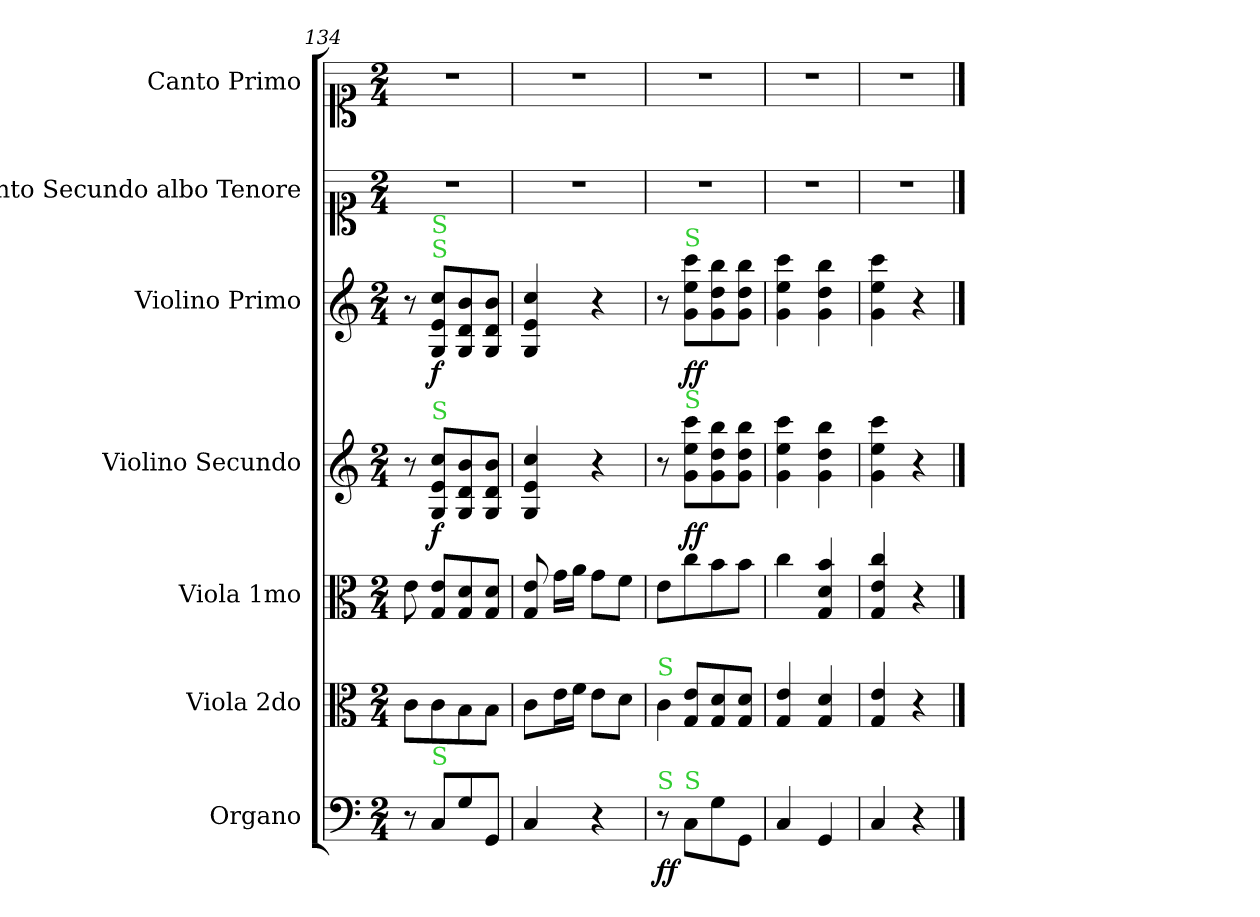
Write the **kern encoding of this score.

**kern	**dynam	**kern	**kern	**kern	**dynam	**kern	**dynam	**kern	**kern
*part7	*part7	*part6	*part5	*part4	*part4	*part3	*part3	*part2	*part1
*staff7	*staff7	*staff6	*staff5	*staff4	*staff4	*staff3	*staff3	*staff2	*staff1
*I"Organo	*	*I"Viola 2do	*I"Viola 1mo	*I"Violino Secundo	*	*I"Violino Primo	*	*I"Canto Secundo albo Tenore	*I"Canto Primo
*I'Org	*	*	*	*	*	*I'Vn I	*	*	*I'C I
*clefF4	*	*clefC3	*clefC3	*clefG2	*	*clefG2	*	*clefC1	*clefC1
*k[]	*	*k[]	*k[]	*k[]	*	*k[]	*	*k[]	*k[]
*M2/4	*	*M2/4	*M2/4	*M2/4	*	*M2/4	*	*M2/4	*M2/4
=134	=134	=134	=134	=134	=134	=134	=134	=134	=134
8r	.	8c\L	8e\	8r	.	8r	.	2r	2r
!	!	!	!	!	!	!LO:TX:a:color=limegreen:t=S	!	!	!
!	!	!	!	!	!	!LO:TX:a:color=limegreen:t=S	!	!	!
!	!	!	!	!LO:TX:a:color=limegreen:t=S	!	!	!	!	!
!LO:TX:a:color=limegreen:t=S	!	!	!	!	!	!	!	!	!
!	!	!	!	!	!LO:DY:b	!	!LO:DY:b	!	!
8C/L	.	8c\	8G/ 8e/L	8G/ 8e/ 8cc/L	f	8G/ 8e/ 8cc/L	f	.	.
8G\	.	8B\	8G/ 8d/	8G/ 8d/ 8b/	.	8G/ 8d/ 8b/	.	.	.
8GG/J	.	8B\J	8G/ 8d/J	8G/ 8d/ 8b/J	.	8G/ 8d/ 8b/J	.	.	.
=135	=135	=135	=135	=135	=135	=135	=135	=135	=135
4C/	.	8c\L	8G/ 8e/	4G/ 4e/ 4cc/	.	4G/ 4e/ 4cc/	.	2r	2r
.	.	16e\L	16g\LL	.	.	.	.	.	.
.	.	16f\JJ	16a\JJ	.	.	.	.	.	.
4r	.	8e\L	8g\L	4r	.	4r	.	.	.
.	.	8d\J	8f\J	.	.	.	.	.	.
=136	=136	=136	=136	=136	=136	=136	=136	=136	=136
!	!	!LO:TX:a:color=limegreen:t=S	!	!	!	!	!	!	!
!LO:TX:a:color=limegreen:t=S	!	!	!	!	!	!	!	!	!
!	!LO:DY:b	!LO:N:vis=4	!	!	!	!	!	!	!
8r	ff	8c\	8e\L	8r	.	8r	.	2r	2r
!	!	!	!	!	!	!LO:TX:a:color=limegreen:t=S	!	!	!
!	!	!	!	!LO:TX:a:color=limegreen:t=S	!	!	!	!	!
!LO:TX:a:color=limegreen:t=S	!	!	!	!	!	!	!	!	!
!	!	!	!	!	!LO:DY:b	!	!LO:DY:b	!	!
8C\L	.	8G/ 8e/L	8cc\	8g\ 8ee\ 8ccc\L	ff	8g\ 8ee\ 8ccc\L	ff	.	.
8G/	.	8G/ 8d/	8b\	8g\ 8dd\ 8bb\	.	8g\ 8dd\ 8bb\	.	.	.
8GG\J	.	8G/ 8d/J	8b\J	8g\ 8dd\ 8bb\J	.	8g\ 8dd\ 8bb\J	.	.	.
=137	=137	=137	=137	=137	=137	=137	=137	=137	=137
4C/	.	4G/ 4e/	4cc\	4g\ 4ee\ 4ccc\	.	4g\ 4ee\ 4ccc\	.	2r	2r
4GG/	.	4G/ 4d/	4G/ 4d/ 4b/	4g\ 4dd\ 4bb\	.	4g\ 4dd\ 4bb\	.	.	.
=138	=138	=138	=138	=138	=138	=138	=138	=138	=138
4C/	.	4G/ 4e/	4G/ 4e/ 4cc/	4g\ 4ee\ 4ccc\	.	4g\ 4ee\ 4ccc\	.	2r	2r
4r	.	4r	4r	4r	.	4r	.	.	.
==	==	==	==	==	==	==	==	==	==
*-	*-	*-	*-	*-	*-	*-	*-	*-	*-
